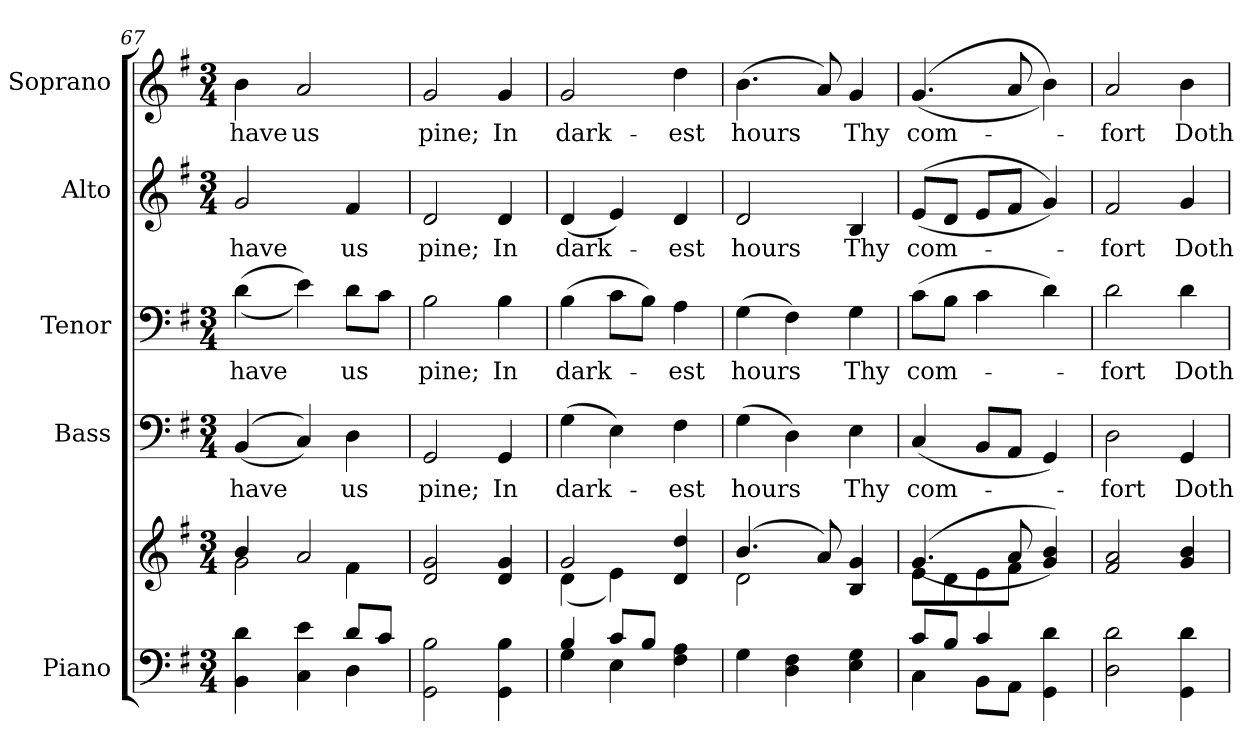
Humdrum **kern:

**kern	**kern	**kern	**text	**kern	**text	**kern	**text	**kern	**text
*part5	*part5	*part4	*part4	*part3	*part3	*part2	*part2	*part1	*part1
*staff6	*staff5	*staff4	*staff4	*staff3	*staff3	*staff2	*staff2	*staff1	*staff1
*I"Piano	*	*I"Bass	*	*I"Tenor	*	*I"Alto	*	*I"Soprano	*
*I'Pno.	*	*I'B.	*	*I'T.	*	*I'A.	*	*I'S.	*
*clefF4	*clefG2	*clefF4	*	*clefF4	*	*clefG2	*	*clefG2	*
*k[f#]	*k[f#]	*k[f#]	*	*k[f#]	*	*k[f#]	*	*k[f#]	*
*G:	*G:	*G:	*	*G:	*	*G:	*	*G:	*
*M3/4	*M3/4	*M3/4	*	*M3/4	*	*M3/4	*	*M3/4	*
=67	=67	=67	=67	=67	=67	=67	=67	=67	=67
*^	*^	*	*	*	*	*	*	*	*
!	!	!	!	!	!LO:LY:b:color=#000000	!	!	!	!	!	!
!	!	!	!	!	!	!	!LO:LY:b:color=#000000	!	!	!	!
!	!	!	!	!	!	!	!	!	!LO:LY:b:color=#000000	!	!
!	!	!	!	!	!	!	!	!	!	!	!LO:LY:b:color=#000000
4BBi\ 4di	2ryy	4bi/	2gi\	((4BBi/	have	((4di\	have	2gi/	have	4bi\	have
!	!	!	!	!	!	!	!	!	!	!	!LO:LY:b:color=#000000
4Ci\ 4ei	.	2ai/	.	4Ci/))	.	4ei\))	.	.	.	2ai/	us
!	!	!	!	!	!LO:LY:b:color=#000000	!	!	!	!	!	!
!	!	!	!	!	!	!	!LO:LY:b:color=#000000	!	!	!	!
!	!	!	!	!	!	!	!	!	!LO:LY:b:color=#000000	!	!
8di/L	4Di\	.	4f#i\	4Di\	us	8di\L	us	4f#i/	us	.	.
8ci/J	.	.	.	.	.	8ci\J	.	.	.	.	.
*v	*v	*	*	*	*	*	*	*	*	*	*
*	*v	*v	*	*	*	*	*	*	*	*
!!LO:PB:g=z
=68	=68	=68	=68	=68	=68	=68	=68	=68	=68
!	!	!	!LO:LY:b:color=#000000	!	!	!	!	!	!
!	!	!	!	!	!LO:LY:b:color=#000000	!	!	!	!
!	!	!	!	!	!	!	!LO:LY:b:color=#000000	!	!
!	!	!	!	!	!	!	!	!	!LO:LY:b:color=#000000
2GGi\ 2Bi	2di/ 2gi	2GGi/	pine;	2Bi\	pine;	2di/	pine;	2gi/	pine;
!	!	!	!LO:LY:b:color=#000000	!	!	!	!	!	!
!	!	!	!	!	!LO:LY:b:color=#000000	!	!	!	!
!	!	!	!	!	!	!	!LO:LY:b:color=#000000	!	!
!	!	!	!	!	!	!	!	!	!LO:LY:b:color=#000000
4GGi\ 4Bi	4di/ 4gi	4GGi/	In	4Bi\	In	4di/	In	4gi/	In
=69	=69	=69	=69	=69	=69	=69	=69	=69	=69
*^	*^	*	*	*	*	*	*	*	*
!	!	!	!	!	!LO:LY:b:color=#000000	!	!	!	!	!	!
!	!	!	!	!	!	!	!LO:LY:b:color=#000000	!	!	!	!
!	!	!	!	!	!	!	!	!	!LO:LY:b:color=#000000	!	!
!	!	!	!	!	!	!	!	!	!	!	!LO:LY:b:color=#000000
4Bi/	4Gi\	2gi/	(4di\	(4Gi\	dark-	(4Bi\	dark-	(4di/	dark-	2gi/	dark-
8ci/L	4Ei\	.	4ei\)	4Ei\)	.	8ci\L	.	4ei/)	.	.	.
8Bi/J	.	.	.	.	.	8Bi\J)	.	.	.	.	.
!	!	!	!	!	!LO:LY:b:color=#000000	!	!	!	!	!	!
!	!	!	!	!	!	!	!LO:LY:b:color=#000000	!	!	!	!
!	!	!	!	!	!	!	!	!	!LO:LY:b:color=#000000	!	!
!	!	!	!	!	!	!	!	!	!	!	!LO:LY:b:color=#000000
4F#i\ 4Ai	4ryy	4di/ 4ddi	4ryy	4F#i\	-est	4Ai\	-est	4di/	-est	4ddi\	-est
*v	*v	*	*	*	*	*	*	*	*	*	*
!!LO:PB:g=z
=70	=70	=70	=70	=70	=70	=70	=70	=70	=70	=70
*^	*	*	*	*	*	*	*	*	*	*
!	!	!	!	!	!LO:LY:b:color=#000000	!	!	!	!	!	!
*v	*v	*	*	*	*	*	*	*	*	*	*
*^	*	*	*	*	*	*	*	*	*	*
!	!	!	!	!	!	!	!LO:LY:b:color=#000000	!	!	!	!
*v	*v	*	*	*	*	*	*	*	*	*	*
*^	*	*	*	*	*	*	*	*	*	*
!	!	!	!	!	!	!	!	!	!LO:LY:b:color=#000000	!	!
*v	*v	*	*	*	*	*	*	*	*	*	*
*^	*	*	*	*	*	*	*	*	*	*
!	!	!	!	!	!	!	!	!	!	!	!LO:LY:b:color=#000000
*v	*v	*	*	*	*	*	*	*	*	*	*
4Gi\	(4.bi/	2di\	(4Gi\	hours	(4Gi\	hours	2di/	hours	(4.bi\	hours
4Di\ 4F#i	.	.	4Di\)	.	4F#i\)	.	.	.	.	.
.	8ai/)	.	.	.	.	.	.	.	8ai/)	.
!	!	!	!	!LO:LY:b:color=#000000	!	!	!	!	!	!
!	!	!	!	!	!	!LO:LY:b:color=#000000	!	!	!	!
!	!	!	!	!	!	!	!	!LO:LY:b:color=#000000	!	!
!	!	!	!	!	!	!	!	!	!	!LO:LY:b:color=#000000
4Ei\ 4Gi	4Bi/ 4gi	4ryy	4Ei\	Thy	4Gi\	Thy	4Bi/	Thy	4gi/	Thy
=71	=71	=71	=71	=71	=71	=71	=71	=71	=71	=71
*^	*	*	*	*	*	*	*	*	*	*
!	!	!	!	!	!LO:LY:b:color=#000000	!	!	!	!	!	!
!	!	!	!	!	!	!	!LO:LY:b:color=#000000	!	!	!	!
!	!	!	!	!	!	!	!	!	!LO:LY:b:color=#000000	!	!
!	!	!	!	!	!	!	!	!	!	!	!LO:LY:b:color=#000000
8ci/L	4Ci\	((4.gi/	8ei\L	(4Ci/	com-	(8ci\L	com-	((8ei/L	com-	((4.gi/	com-
8Bi/J	.	.	8di\	.	.	8Bi\J	.	8di/J	.	.	.
4ci/	8BBi\L	.	8ei\	8BBi/L	.	4ci\	.	8ei/L	.	.	.
.	8AAi\J	8ai/	8f#i\J	8AAi/J	.	.	.	8f#i/J	.	8ai/	.
4GGi\ 4di	4ryy	4gi/ 4bi))	4ryy	4GGi/)	.	4di\)	.	4gi/))	.	4bi\))	.
*v	*v	*	*	*	*	*	*	*	*	*	*
*	*v	*v	*	*	*	*	*	*	*	*
!!LO:PB:g=z
=72	=72	=72	=72	=72	=72	=72	=72	=72	=72
*^	*^	*	*	*	*	*	*	*	*
!	!	!	!	!	!LO:LY:b:color=#000000	!	!	!	!	!	!
*v	*v	*	*	*	*	*	*	*	*	*	*
*	*v	*v	*	*	*	*	*	*	*	*
*^	*^	*	*	*	*	*	*	*	*
!	!	!	!	!	!	!	!LO:LY:b:color=#000000	!	!	!	!
*v	*v	*	*	*	*	*	*	*	*	*	*
*	*v	*v	*	*	*	*	*	*	*	*
*^	*^	*	*	*	*	*	*	*	*
!	!	!	!	!	!	!	!	!	!LO:LY:b:color=#000000	!	!
*v	*v	*	*	*	*	*	*	*	*	*	*
*	*v	*v	*	*	*	*	*	*	*	*
*^	*^	*	*	*	*	*	*	*	*
!	!	!	!	!	!	!	!	!	!	!	!LO:LY:b:color=#000000
*v	*v	*	*	*	*	*	*	*	*	*	*
*	*v	*v	*	*	*	*	*	*	*	*
2Di\ 2di	2f#i/ 2ai	2Di\	-fort	2di\	-fort	2f#i/	-fort	2ai/	-fort
!	!	!	!LO:LY:b:color=#000000	!	!	!	!	!	!
!	!	!	!	!	!LO:LY:b:color=#000000	!	!	!	!
!	!	!	!	!	!	!	!LO:LY:b:color=#000000	!	!
!	!	!	!	!	!	!	!	!	!LO:LY:b:color=#000000
4GGi\ 4di	4gi/ 4bi	4GGi/	Doth	4di\	Doth	4gi/	Doth	4bi\	Doth
=	=	=	=	=	=	=	=	=	=
*-	*-	*-	*-	*-	*-	*-	*-	*-	*-
